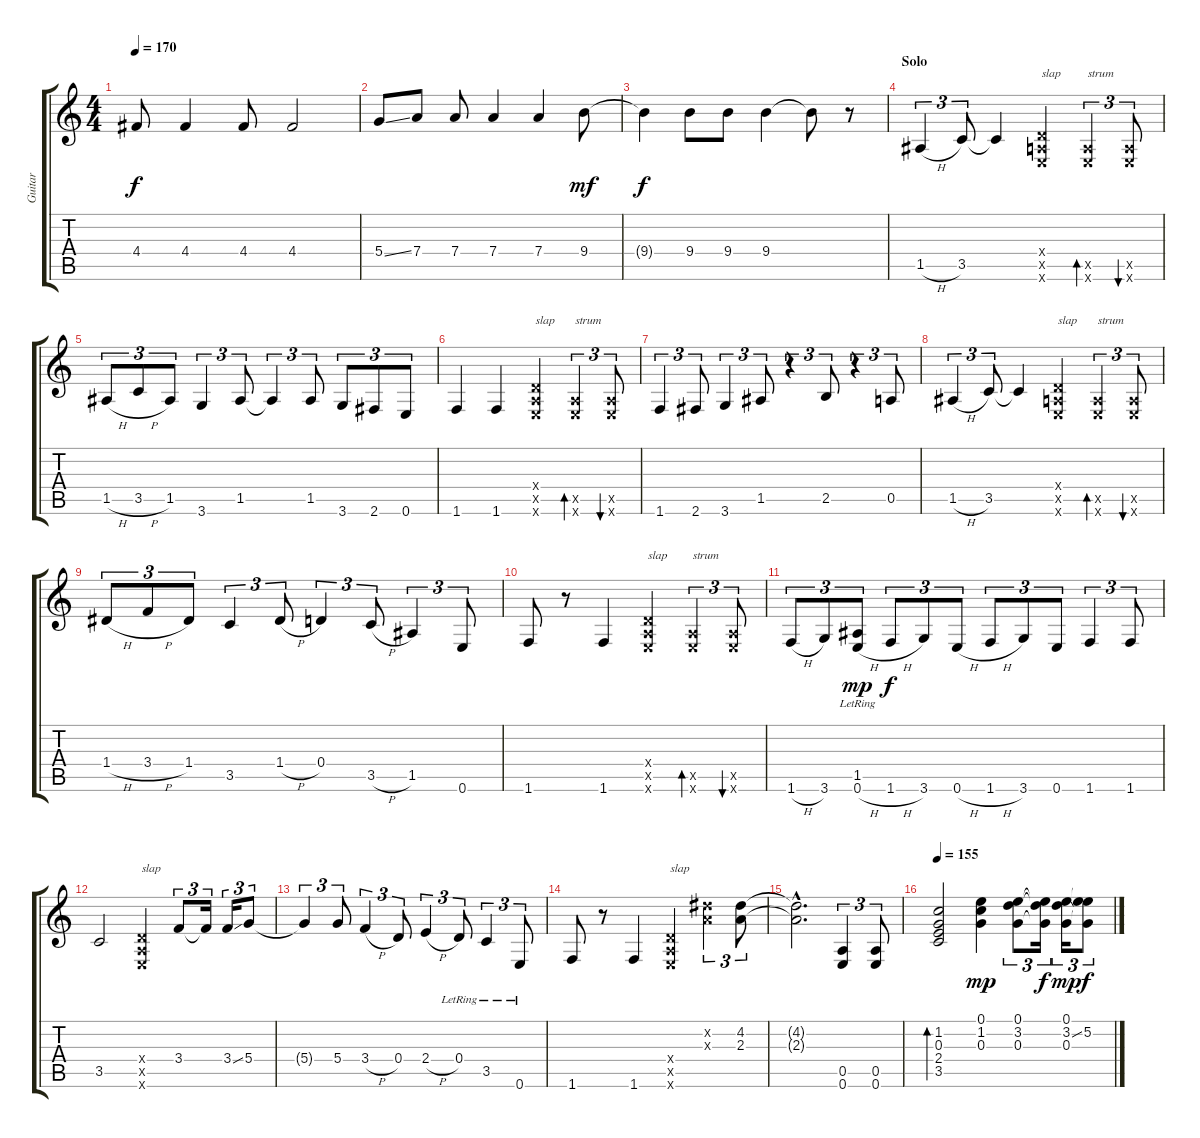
\track ("Guitar" "Guitar") {instrument acousticguitarsteel}
\staff {score tabs}
\tuning (E4 B3 G3 D3 A2 E2) {hide}
\ts (4 4)
\tempo 170
\clef g2
\ks c
4.4{t}.8{dy f} 4.4.4 4.4.8 4.4.2 |
5.4{ss}.8 7.4.8 7.4.8 7.4.4 7.4.4 9.4.8{dy mf} |
9.4{t}.4{dy f} 9.4.8 9.4.8 9.4.4 9.4{t}.8 r.8 |
\section ("" "Solo")
1.5{h}.4{tu (3 2)} 3.5.8{tu (3 2)} 3.5{t}.4 (0.4{x} 0.5{x} 0.6{x}).4{txt "slap"} (0.5{x} 0.6{x}).4{tu (3 2) bd 60 txt "strum"} (0.5{x} 0.6{x}).8{tu (3 2) bu 60} |
1.5{h}.8{tu (3 2)} 3.5{h}.8{tu (3 2)} 1.5.8{tu (3 2)} 3.6.4{tu (3 2)} 1.5.8{tu (3 2)} 1.5{t}.4{tu (3 2)} 1.5.8{tu (3 2)} 3.6.8{tu (3 2)} 2.6.8{tu (3 2)} 0.6.8{tu (3 2)} |
1.6.4 1.6.4 (0.4{x} 0.5{x} 0.6{x}).4{txt "slap"} (0.5{x} 0.6{x}).4{tu (3 2) bd 60 txt "strum"} (0.5{x} 0.6{x}).8{tu (3 2) bu 60} |
1.6.4{tu (3 2)} 2.6.8{tu (3 2)} 3.6.4{tu (3 2)} 1.5.8{tu (3 2)} r.4{tu (3 2)} 2.5.8{tu (3 2)} r.4{tu (3 2)} 0.5.8{tu (3 2)} |
1.5{h}.4{tu (3 2)} 3.5.8{tu (3 2)} 3.5{t}.4 (0.4{x} 0.5{x} 0.6{x}).4{txt "slap"} (0.5{x} 0.6{x}).4{tu (3 2) bd 60 txt "strum"} (0.5{x} 0.6{x}).8{tu (3 2) bu 60} |
1.4{h}.8{tu (3 2)} 3.4{h}.8{tu (3 2)} 1.4.8{tu (3 2)} 3.5.4{tu (3 2)} 1.4{h}.8{tu (3 2)} 0.4.4{tu (3 2)} 3.5{h}.8{tu (3 2)} 1.5.4{tu (3 2)} 0.6.8{tu (3 2)} |
1.6.8 r.8 1.6.4 (0.4{x} 0.5{x} 0.6{x}).4{txt "slap"} (0.5{x} 0.6{x}).4{tu (3 2) bd 60 txt "strum"} (0.5{x} 0.6{x}).8{tu (3 2) bu 60} |
1.6{h}.8{tu (3 2)} 3.6.8{tu (3 2)} (1.5{lr} 0.6{h}).8{tu (3 2) dy mp} 1.6{h}.8{tu (3 2) dy f} 3.6.8{tu (3 2)} 0.6{h}.8{tu (3 2)} 1.6{h}.8{tu (3 2)} 3.6.8{tu (3 2)} 0.6.8{tu (3 2)} 1.6.4{tu (3 2)} 1.6.8{tu (3 2)} |
3.5.2 (0.4{x} 0.5{x} 0.6{x}).4{txt "slap"} 3.4.8{tu (3 2)} 3.4{t}.16{tu (3 2)} 3.4{ss}.16{tu (3 2)} 5.4.8{tu (3 2)} |
5.4{t}.4{tu (3 2)} 5.4.8{tu (3 2)} 3.4{h}.4{tu (3 2)} 0.4.8{tu (3 2)} 2.4{h}.4{tu (3 2)} 0.4{lr}.8{tu (3 2)} 3.5{lr}.4{tu (3 2)} 0.6{lr}.8{tu (3 2)} |
1.6.8 r.8 1.6.4 (0.4{x} 0.5{x} 0.6{x}).4{txt "slap"} (4.2{x} 2.3{x}).4{tu (3 2)} (4.2 2.3).8{tu (3 2)} |
(4.2{hac t} 2.3{hac t}).2{d} (0.5 0.6).4{tu (3 2)} (0.5 0.6).8{tu (3 2)} |
\tempo 155
(1.2 0.3 2.4 3.5).2{bd 60} (0.1 1.2 0.3).4{dy mp} (0.1 3.2 0.3).8{tu (3 2)} (0.1{t} 3.2{t} 0.3{t}).16{tu (3 2) dy f} (0.1 3.2{ss} 0.3).16{tu (3 2) dy mp} (0.1{t} 5.2 0.3{t}).8{tu (3 2) dy f}
